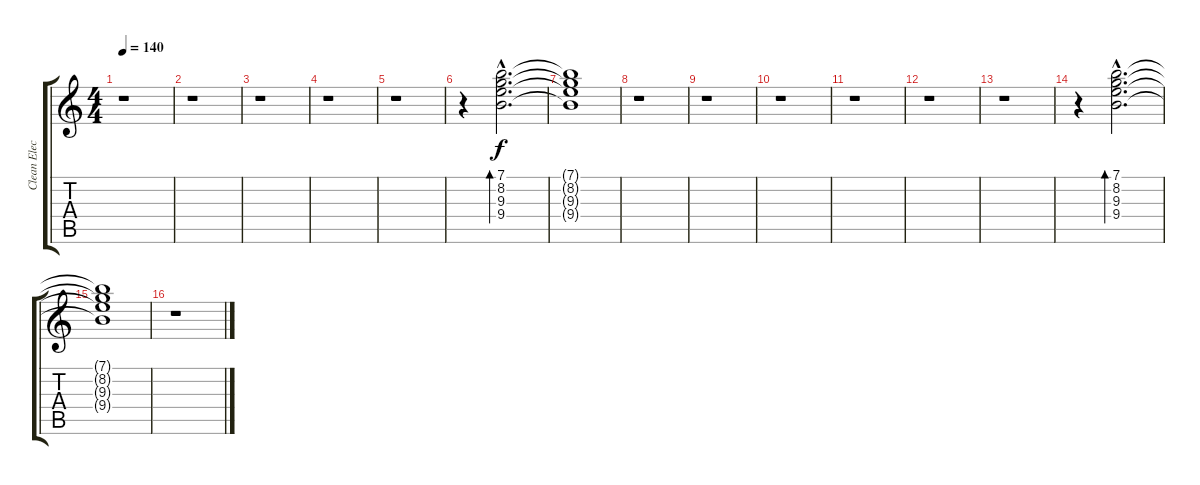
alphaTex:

\track ("Clean Electric Gtr" "Clean Elec") {instrument electricguitarclean}
\staff {score tabs}
\tuning (E4 B3 G3 D3 A2 E2) {hide}
\ts (4 4)
\tempo 140
\clef g2
\ks c
r.1{dy f} |
r.1 |
r.1 |
r.1 |
r.1 |
r.4 (7.1{hac} 8.2{hac} 9.3{hac} 9.4{hac}).2{d bd 60} |
(7.1{t} 8.2{t} 9.3{t} 9.4{t}).1 |
r.1 |
r.1 |
r.1 |
r.1 |
r.1 |
r.1 |
r.4 (7.1{hac} 8.2{hac} 9.3{hac} 9.4{hac}).2{d bd 60} |
(7.1{t} 8.2{t} 9.3{t} 9.4{t}).1 |
r.1
